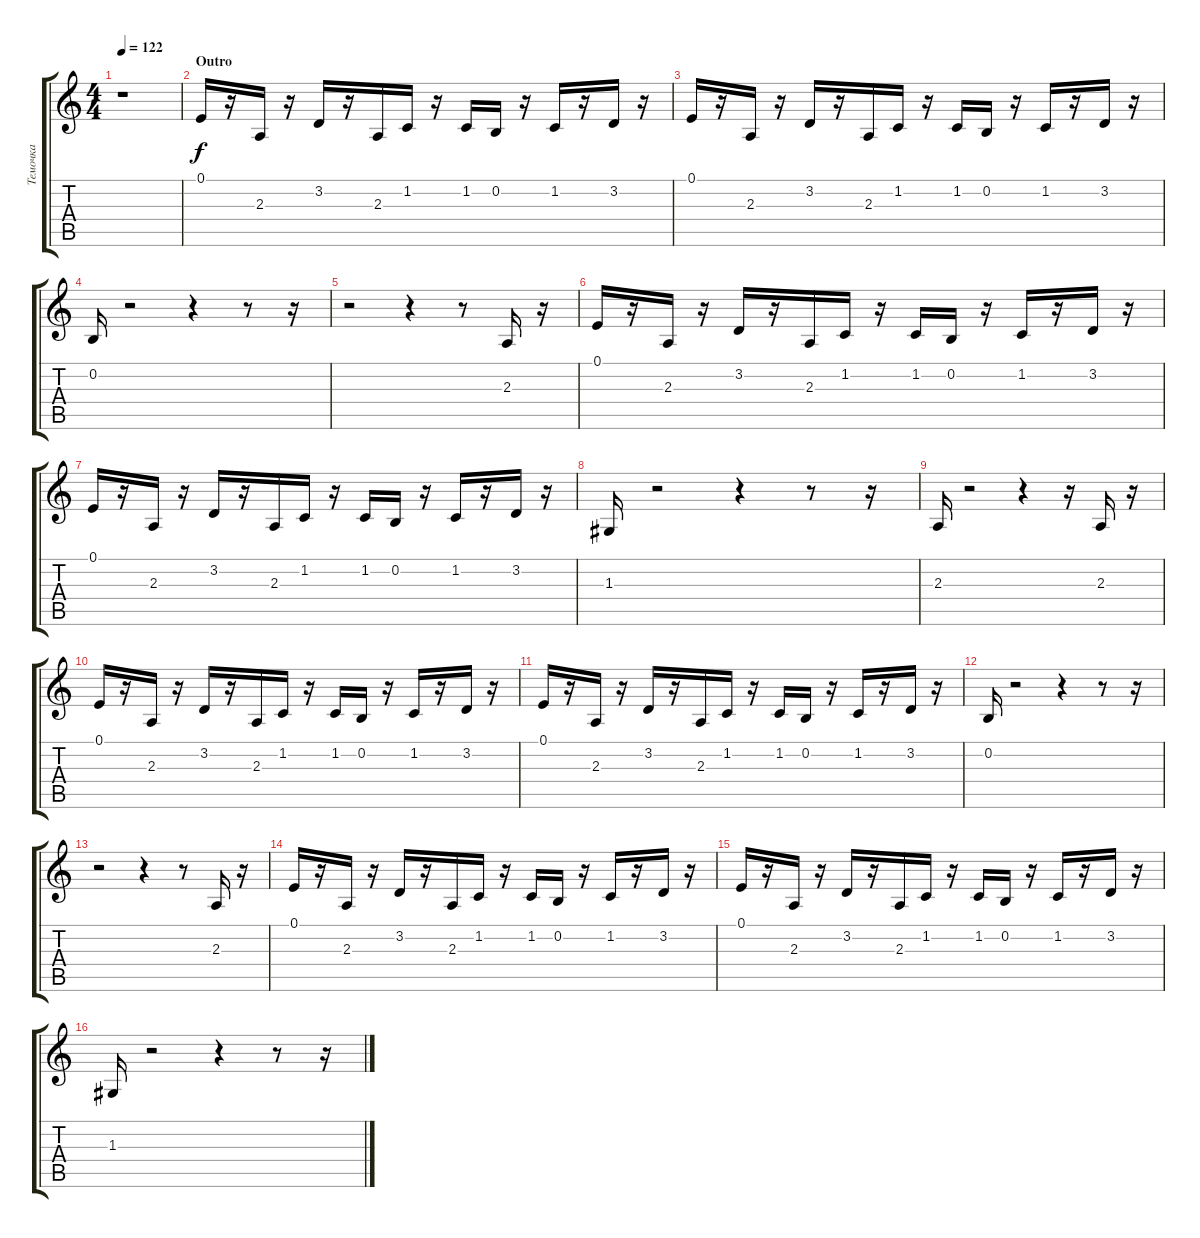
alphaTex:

\track ("Темочка" "Темочка") {instrument marimba}
\staff {score tabs}
\tuning (E4 B3 G3 D3 A2 E2) {hide}
\ts (4 4)
\tempo 122
\clef g2
\ks c
r.1{dy f} |
\section ("" "Outro")
0.1.16 r.16 2.3.16 r.16 3.2.16 r.16 2.3.16 1.2.16 r.16 1.2.16 0.2.16 r.16 1.2.16 r.16 3.2.16 r.16 |
0.1.16 r.16 2.3.16 r.16 3.2.16 r.16 2.3.16 1.2.16 r.16 1.2.16 0.2.16 r.16 1.2.16 r.16 3.2.16 r.16 |
0.2.16 r.2 r.4 r.8 r.16 |
r.2 r.4 r.8 2.3.16 r.16 |
0.1.16 r.16 2.3.16 r.16 3.2.16 r.16 2.3.16 1.2.16 r.16 1.2.16 0.2.16 r.16 1.2.16 r.16 3.2.16 r.16 |
0.1.16 r.16 2.3.16 r.16 3.2.16 r.16 2.3.16 1.2.16 r.16 1.2.16 0.2.16 r.16 1.2.16 r.16 3.2.16 r.16 |
1.3.16 r.2 r.4 r.8 r.16 |
2.3.16 r.2 r.4 r.16 2.3.16 r.16 |
0.1.16 r.16 2.3.16 r.16 3.2.16 r.16 2.3.16 1.2.16 r.16 1.2.16 0.2.16 r.16 1.2.16 r.16 3.2.16 r.16 |
0.1.16 r.16 2.3.16 r.16 3.2.16 r.16 2.3.16 1.2.16 r.16 1.2.16 0.2.16 r.16 1.2.16 r.16 3.2.16 r.16 |
0.2.16 r.2 r.4 r.8 r.16 |
r.2 r.4 r.8 2.3.16 r.16 |
0.1.16 r.16 2.3.16 r.16 3.2.16 r.16 2.3.16 1.2.16 r.16 1.2.16 0.2.16 r.16 1.2.16 r.16 3.2.16 r.16 |
0.1.16 r.16 2.3.16 r.16 3.2.16 r.16 2.3.16 1.2.16 r.16 1.2.16 0.2.16 r.16 1.2.16 r.16 3.2.16 r.16 |
1.3.16 r.2 r.4 r.8 r.16
